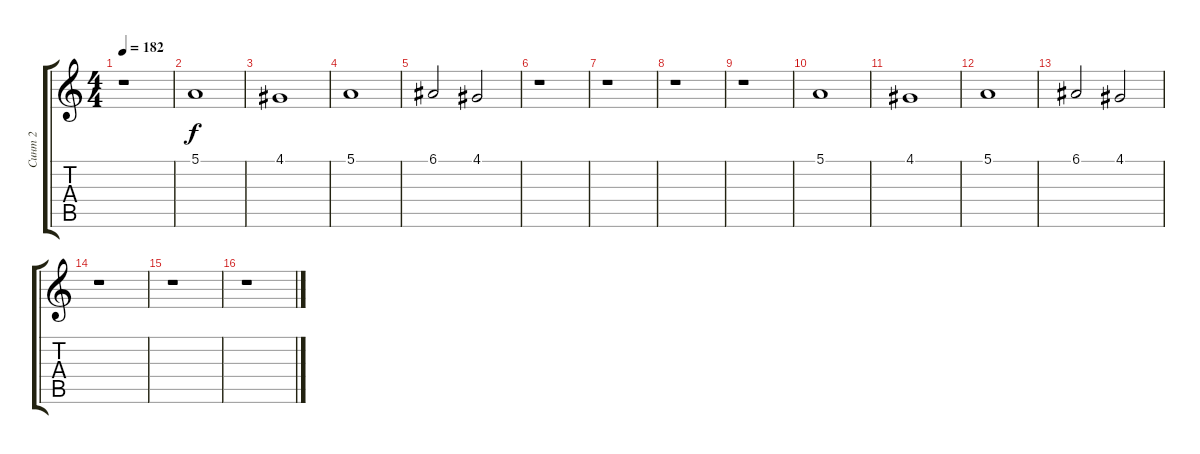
\track ("Синт 2" "Синт 2") {instrument percussiveorgan}
\staff {score tabs}
\tuning (E4 B3 G3 D3 A2 E2) {hide}
\ts (4 4)
\tempo 182
\clef g2
\ks c
r.1{dy f} |
5.1.1 |
4.1.1 |
5.1.1 |
6.1.2 4.1.2 |
r.1 |
r.1 |
r.1 |
r.1 |
5.1.1 |
4.1.1 |
5.1.1 |
6.1.2 4.1.2 |
r.1 |
r.1 |
r.1
